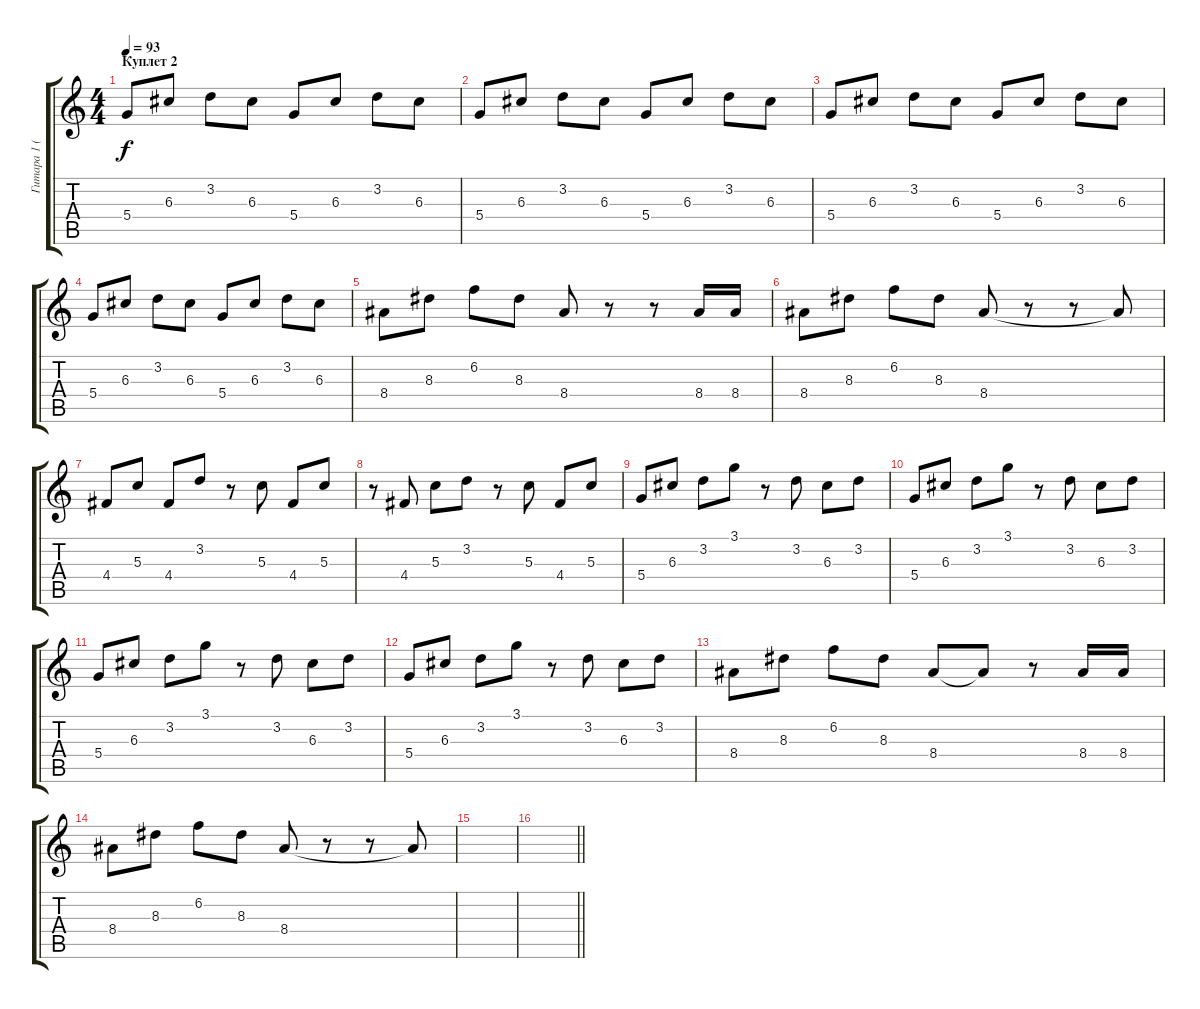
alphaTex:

\track ("Гитара 1 (соло)" "Гитара 1 (") {instrument overdrivenguitar}
\staff {score tabs}
\tuning (E4 B3 G3 D3 A2 E2) {hide}
\ts (4 4)
\section ("" "Куплет 2")
\tempo 93
\clef g2
\ks c
5.4.8{dy f} 6.3.8 3.2.8 6.3.8 5.4.8 6.3.8 3.2.8 6.3.8 |
5.4.8 6.3.8 3.2.8 6.3.8 5.4.8 6.3.8 3.2.8 6.3.8 |
5.4.8 6.3.8 3.2.8 6.3.8 5.4.8 6.3.8 3.2.8 6.3.8 |
5.4.8 6.3.8 3.2.8 6.3.8 5.4.8 6.3.8 3.2.8 6.3.8 |
8.4.8 8.3.8 6.2.8 8.3.8 8.4.8 r.8 r.8 8.4.16 8.4.16 |
8.4.8 8.3.8 6.2.8 8.3.8 8.4.8 r.8 r.8 8.4{t}.8 |
4.4.8 5.3.8 4.4.8 3.2.8 r.8 5.3.8 4.4.8 5.3.8 |
r.8 4.4.8 5.3.8 3.2.8 r.8 5.3.8 4.4.8 5.3.8 |
5.4.8 6.3.8 3.2.8 3.1.8 r.8 3.2.8 6.3.8 3.2.8 |
5.4.8 6.3.8 3.2.8 3.1.8 r.8 3.2.8 6.3.8 3.2.8 |
5.4.8 6.3.8 3.2.8 3.1.8 r.8 3.2.8 6.3.8 3.2.8 |
5.4.8 6.3.8 3.2.8 3.1.8 r.8 3.2.8 6.3.8 3.2.8 |
8.4.8 8.3.8 6.2.8 8.3.8 8.4.8 8.4{t}.8 r.8 8.4.16 8.4.16 |
8.4.8 8.3.8 6.2.8 8.3.8 8.4.8 r.8 r.8 8.4{t}.8 |
|
\barLineRight lightlight
